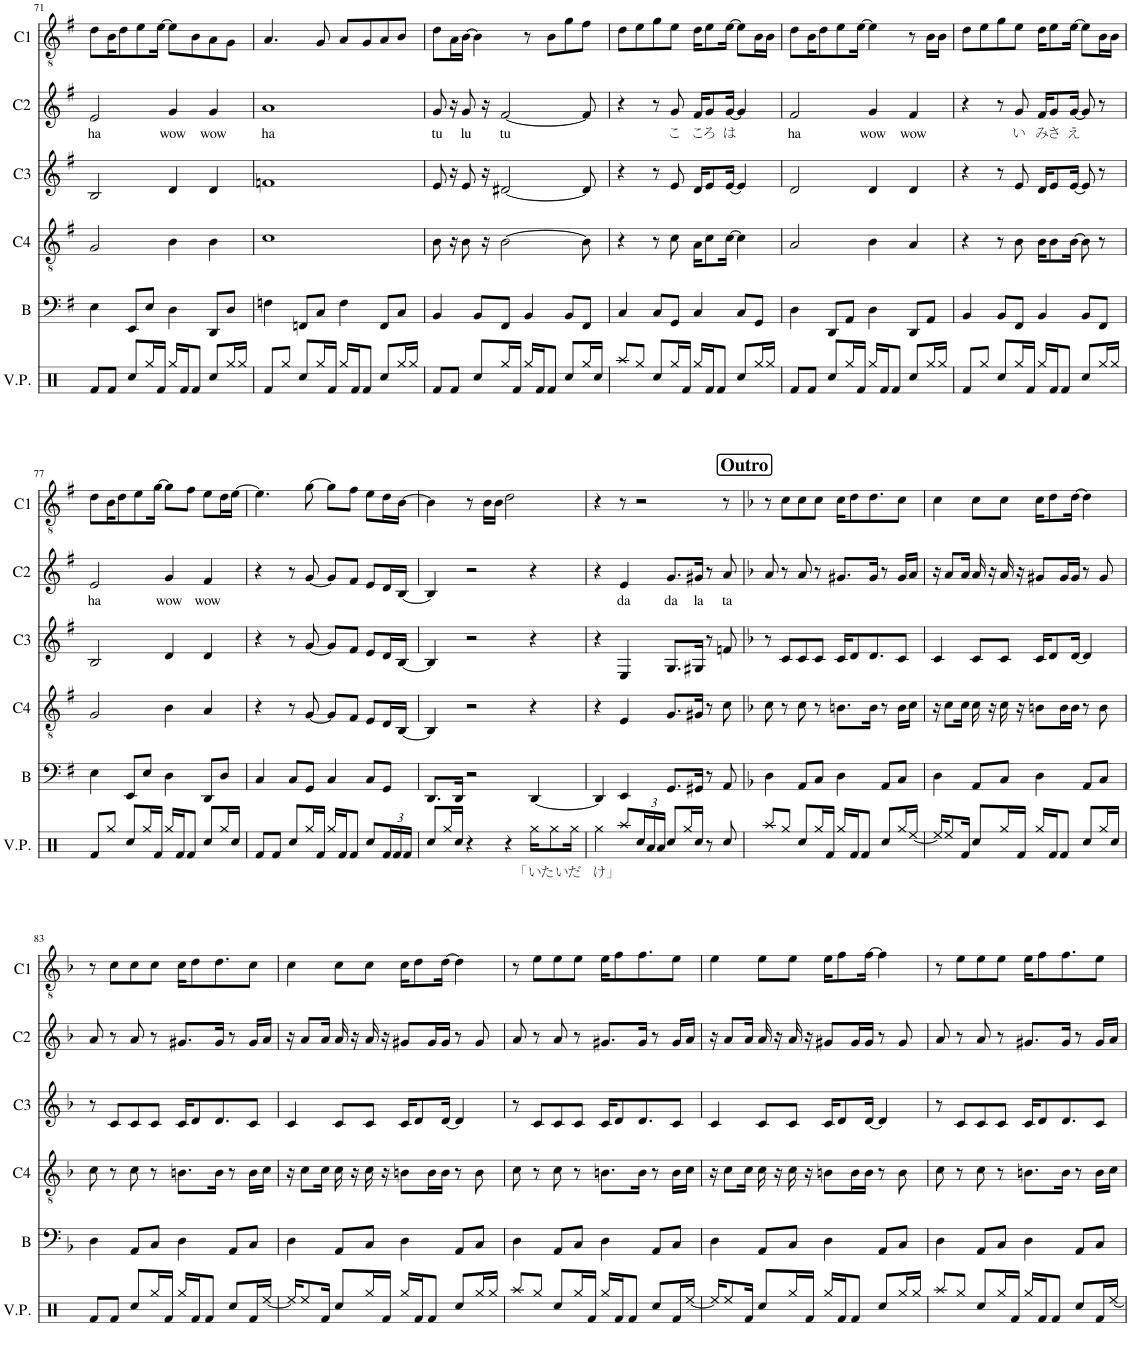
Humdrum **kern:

**kern	**text	**kern	**kern	**kern	**kern	**text	**kern
*part6	*part6	*part5	*part4	*part3	*part2	*part2	*part1
*staff6	*staff6	*staff5	*staff4	*staff3	*staff2	*staff2	*staff1
*I"V.per	*	*I"Bass	*I"Chor4	*I"Chor3	*I"Chor2	*	*I"Chor1
*I'V.P.	*	*I'B	*I'C4	*I'C3	*I'C2	*	*I'C1
!!LO:PB:g=z
*clefX	*	*clefF4	*clefGv2	*clefG2	*clefG2	*	*clefGv2
*k[]	*	*k[f#]	*k[f#]	*k[f#]	*k[f#]	*	*k[f#]
*M4/4	*	*M4/4	*M4/4	*M4/4	*M4/4	*	*M4/4
=71	=71	=71	=71	=71	=71	=71	=71
!	!	!	!	!	!	!LO:LY:b	!
8Rf/L	.	4E\	2G/	2B/	2e/	ha	8d\L
8Rf/J	.	.	.	.	.	.	16B\K
.	.	.	.	.	.	.	8d\
8Rcc/L	.	8EE/L	.	.	.	.	.
.	.	.	.	.	.	.	8e\
16Rgg/L	.	8E/J	.	.	.	.	.
16Rf/JJ	.	.	.	.	.	.	[16e\Jk
!	!	!	!	!	!	!LO:LY:b	!
16Rgg/LL	.	4D\	4B\	4d/	4g/	wow	8e\L]
16Rf/J	.	.	.	.	.	.	.
8Rf/J	.	.	.	.	.	.	8B\
!	!	!	!	!	!	!LO:LY:b	!
8Rcc/L	.	8DD/L	4B\	4d/	4g/	wow	8A\
16Rgg/L	.	8D/J	.	.	.	.	8G\J
16Rgg/JJ	.	.	.	.	.	.	.
=72	=72	=72	=72	=72	=72	=72	=72
!	!	!	!	!	!	!LO:LY:b	!
8Rf/L	.	4Fn\	1c	1fn	1a	ha	4.A/
8Rgg/J	.	.	.	.	.	.	.
8Rcc/L	.	8FFn/L	.	.	.	.	.
16Rgg/L	.	8C/J	.	.	.	.	8G/
16Rf/JJ	.	.	.	.	.	.	.
16Rgg/LL	.	4F\	.	.	.	.	8A/L
16Rf/J	.	.	.	.	.	.	.
8Rf/J	.	.	.	.	.	.	8G/
8Rcc/L	.	8FF/L	.	.	.	.	8A/
16Rgg/L	.	8C/J	.	.	.	.	8B/J
16Rgg/JJ	.	.	.	.	.	.	.
=73	=73	=73	=73	=73	=73	=73	=73
!	!	!	!	!	!	!LO:LY:b	!
8Rf/L	.	4BB/	8B\	8e/	8g/	tu	8d\L
8Rf/J	.	.	16r	16r	16r	.	16A\L
!	!	!	!	!	!	!LO:LY:b	!
.	.	.	8B\	8e/	8g/	lu	[16B\JJ
8Rcc/L	.	8BB/L	.	.	.	.	4B\]
.	.	.	16r	16r	16r	.	.
!	!	!	!	!	!	!LO:LY:b	!
16Rgg/L	.	8FF#/J	[2B\	[2d#X/	[2f#/	tu	.
16Rf/JJ	.	.	.	.	.	.	.
16Rgg/LL	.	4BB/	.	.	.	.	8r
16Rf/J	.	.	.	.	.	.	.
8Rf/J	.	.	.	.	.	.	8B\L
8Rcc/L	.	8BB/L	.	.	.	.	8g\
16Rgg/L	.	8FF#/J	8B\]	8d#/]	8f#/]	.	8f#\J
16Rcc/JJ	.	.	.	.	.	.	.
=74	=74	=74	=74	=74	=74	=74	=74
8Raa/L	.	4C/	4r	4r	4r	.	8d\L
8Rgg/J	.	.	.	.	.	.	8e\
8Rcc/L	.	8C/L	8r	8r	8r	.	8g\
!	!	!	!	!	!	!LO:LY:b	!
16Rgg/L	.	8GG/J	8c\	8e/	8g/	こ	8e\J
16Rf/JJ	.	.	.	.	.	.	.
!	!	!	!	!	!	!LO:LY:b	!
16Rgg/LL	.	4C/	16A\KL	16d/KL	16f#/KL	こ	16d\KL
!	!	!	!	!	!	!LO:LY:b	!
16Rf/J	.	.	8c\	8e/	8g/	ろ	8e\
8Rf/J	.	.	.	.	.	.	.
!	!	!	!	!	!	!LO:LY:b	!
.	.	.	[16c\Jk	[16e/Jk	[16g/Jk	は	[16e\Jk
8Rcc/L	.	8C/L	4c\]	4e/]	4g/]	.	8e\L]
16Rgg/L	.	8GG/J	.	.	.	.	16B\L
16Rgg/JJ	.	.	.	.	.	.	16B\JJ
=75	=75	=75	=75	=75	=75	=75	=75
!	!	!	!	!	!	!LO:LY:b	!
8Rf/L	.	4D\	2A/	2d/	2f#/	ha	8d\L
8Rf/J	.	.	.	.	.	.	16B\K
.	.	.	.	.	.	.	8d\
8Rcc/L	.	8DD/L	.	.	.	.	.
.	.	.	.	.	.	.	8e\
16Rgg/L	.	8AA/J	.	.	.	.	.
16Rf/JJ	.	.	.	.	.	.	[16e\Jk
!	!	!	!	!	!	!LO:LY:b	!
16Rgg/LL	.	4D\	4B\	4d/	4g/	wow	4e\]
16Rf/J	.	.	.	.	.	.	.
8Rf/J	.	.	.	.	.	.	.
!	!	!	!	!	!	!LO:LY:b	!
8Rcc/L	.	8DD/L	4A/	4d/	4f#/	wow	8r
16Rgg/L	.	8AA/J	.	.	.	.	16B\LL
16Rgg/JJ	.	.	.	.	.	.	16B\JJ
=76	=76	=76	=76	=76	=76	=76	=76
8Rf/L	.	4BB/	4r	4r	4r	.	8d\L
8Rgg/J	.	.	.	.	.	.	8e\
8Rcc/L	.	8BB/L	8r	8r	8r	.	8g\
!	!	!	!	!	!	!LO:LY:b	!
16Rgg/L	.	8FF#/J	8B\	8e/	8g/	い	8e\J
16Rf/JJ	.	.	.	.	.	.	.
!	!	!	!	!	!	!LO:LY:b	!
16Rgg/LL	.	4BB/	16B\KL	16d/KL	16f#/KL	み	16d\KL
!	!	!	!	!	!	!LO:LY:b	!
16Rf/J	.	.	8B\	8e/	8g/	さ	8e\
8Rf/J	.	.	.	.	.	.	.
!	!	!	!	!	!	!LO:LY:b	!
.	.	.	[16B\Jk	[16e/Jk	[16g/Jk	え	[16e\Jk
8Rcc/L	.	8BB/L	8B\]	8e/]	8g/]	.	8e\L]
16Rgg/L	.	8FF#/J	8r	8r	8r	.	16B\L
16Rgg/JJ	.	.	.	.	.	.	16B\JJ
!!LO:LB:g=z
=77	=77	=77	=77	=77	=77	=77	=77
!	!	!	!	!	!	!LO:LY:b	!
8Rf/L	.	4E\	2G/	2B/	2e/	ha	8d\L
8Rgg/J	.	.	.	.	.	.	16B\K
.	.	.	.	.	.	.	8d\
8Rcc/L	.	8EE/L	.	.	.	.	.
.	.	.	.	.	.	.	8e\
16Rgg/L	.	8E/J	.	.	.	.	.
16Rf/JJ	.	.	.	.	.	.	[16g\Jk
!	!	!	!	!	!	!LO:LY:b	!
16Rgg/LL	.	4D\	4B\	4d/	4g/	wow	8g\L]
16Rf/J	.	.	.	.	.	.	.
8Rf/J	.	.	.	.	.	.	8f#\J
!	!	!	!	!	!	!LO:LY:b	!
8Rcc/L	.	8DD/L	4A/	4d/	4f#/	wow	8e\L
16Rgg/L	.	8D/J	.	.	.	.	16d\L
16Rcc/JJ	.	.	.	.	.	.	[16e\JJ
=78	=78	=78	=78	=78	=78	=78	=78
8Rf/L	.	4C/	4r	4r	4r	.	4.e\]
8Rf/J	.	.	.	.	.	.	.
8Rcc/L	.	8C/L	8r	8r	8r	.	.
16Rgg/L	.	8GG/J	[8G/	[8g/	[8g/	.	[8g\
16Rf/JJ	.	.	.	.	.	.	.
16Rgg/LL	.	4C/	8G/L]	8g/L]	8g/L]	.	8g\L]
16Rf/J	.	.	.	.	.	.	.
8Rf/J	.	.	8F#/J	8f#/J	8f#/J	.	8f#\J
8Rcc/L	.	8C/L	8E/L	8e/L	8e/L	.	8e\L
*Xbrackettup	*	*	*	*	*	*	*
24Rf/L	.	8GG/J	16D/L	16d/L	16d/L	.	16d\L
24Rf/	.	.	.	.	.	.	.
.	.	.	[16BB/JJ	[16B/JJ	[16B/JJ	.	[16B\JJ
24Rf/JJ	.	.	.	.	.	.	.
=79	=79	=79	=79	=79	=79	=79	=79
8Rcc/L	.	8.DD/L	4BB/]	4B/]	4B/]	.	4B\]
16Rgg/L	.	.	.	.	.	.	.
16Rcc/JJ	.	16DD/Jk	.	.	.	.	.
4r	.	2r	2r	2r	2r	.	8r
.	.	.	.	.	.	.	16B\LL
.	.	.	.	.	.	.	16B\JJ
4r	.	.	.	.	.	.	2d\
!	!LO:LY:b	!	!	!	!	!	!
16Rgg\KL	「い	[4DD/	4r	4r	4r	.	.
!	!LO:LY:b	!	!	!	!	!	!
8Rgg\	たい	.	.	.	.	.	.
!	!LO:LY:b	!	!	!	!	!	!
16Rgg\Jk	だ	.	.	.	.	.	.
=80	=80	=80	=80	=80	=80	=80	=80
!	!LO:LY:b	!	!	!	!	!	!
4Rgg\	け」	4DD/]	4r	4r	4r	.	4r
!	!	!	!	!	!	!LO:LY:b	!
8Raa/L	.	4EE/	4E/	4E/	4e/	da	8r
24Rcc/L	.	.	.	.	.	.	2r
24Ra/	.	.	.	.	.	.	.
24Ra/JJ	.	.	.	.	.	.	.
!	!	!	!	!	!	!LO:LY:b	!
8Rcc/L	.	8.GG/L	8.G/L	8.G/L	8.g/L	da	.
16Rgg/L	.	.	.	.	.	.	.
!	!	!	!	!	!	!LO:LY:b	!
16Rcc/JJ	.	16GG#X/Jk	16G#X/Jk	16G#X/Jk	16g#X/Jk	la	.
8r	.	8r	8r	8r	8r	.	.
!	!	!	!	!	!	!LO:LY:b	!
8Rcc/	.	8AA/	8c\	8fn/	8a/	ta	8r
!!LO:REH:place=s1:a:B:cj:fs=14:t=Outro
=81	=81	=81	=81	=81	=81	=81	=81
*	*	*k[b-]	*k[b-]	*k[b-]	*k[b-]	*	*k[b-]
8Raa/L	.	4D\	8c\	8r	8a/	.	8r
8Rgg/J	.	.	8r	8c/L	8r	.	8c\L
8Rcc/L	.	8AA/L	8c\	8c/	8a/	.	8c\
16Rgg/L	.	8C/J	8r	8c/J	8r	.	8c\J
16Rf/JJ	.	.	.	.	.	.	.
16Rgg/LL	.	4D\	8.Bn\L	16c/KL	8.g#X/L	.	16c\KL
16Rf/J	.	.	.	8d/	.	.	8d\
8Rf/J	.	.	.	.	.	.	.
.	.	.	16B\Jk	8.d/	16g#/Jk	.	8.d\
8Rcc/L	.	8AA/L	8r	.	8r	.	.
16Rgg/L	.	8C/J	16B\LL	8c/J	16g#/LL	.	8c\J
[16Ree/JJ	.	.	16c\JJ	.	16a/JJ	.	.
=82	=82	=82	=82	=82	=82	=82	=82
16Ree/KL]	.	4D\	16r	4c/	16r	.	4c\
8Ree/	.	.	8c\L	.	8a/L	.	.
16Rf/Jk	.	.	16c\Jk	.	16a/Jk	.	.
8Rcc/L	.	8AA/L	16c\	8c/L	16a/	.	8c\L
.	.	.	16r	.	16r	.	.
16Rgg/L	.	8C/J	16c\	8c/J	16a/	.	8c\J
16Rf/JJ	.	.	16r	.	16r	.	.
16Rgg/LL	.	4D\	8Bn\L	16c/KL	8g#X/L	.	16c\KL
16Rf/J	.	.	.	8d/	.	.	8d\
8Rf/J	.	.	16B\L	.	16g#/L	.	.
.	.	.	16B\JJ	[16d/Jk	16g#/JJ	.	[16d\Jk
8Rcc/L	.	8AA/L	8r	4d/]	8r	.	4d\]
16Rgg/L	.	8C/J	8B\	.	8g#/	.	.
16Rcc/JJ	.	.	.	.	.	.	.
!!LO:LB:g=z
=83	=83	=83	=83	=83	=83	=83	=83
8Rf/L	.	4D\	8c\	8r	8a/	.	8r
8Rf/J	.	.	8r	8c/L	8r	.	8c\L
8Rcc/L	.	8AA/L	8c\	8c/	8a/	.	8c\
16Rgg/L	.	8C/J	8r	8c/J	8r	.	8c\J
16Rf/JJ	.	.	.	.	.	.	.
16Rgg/LL	.	4D\	8.Bn\L	16c/KL	8.g#X/L	.	16c\KL
16Rf/J	.	.	.	8d/	.	.	8d\
8Rf/J	.	.	.	.	.	.	.
.	.	.	16B\Jk	8.d/	16g#/Jk	.	8.d\
8Rcc/L	.	8AA/L	8r	.	8r	.	.
16Rf/L	.	8C/J	16B\LL	8c/J	16g#/LL	.	8c\J
[16Ree/JJ	.	.	16c\JJ	.	16a/JJ	.	.
=84	=84	=84	=84	=84	=84	=84	=84
16Ree/KL]	.	4D\	16r	4c/	16r	.	4c\
8Ree/	.	.	8c\L	.	8a/L	.	.
16Rf/Jk	.	.	16c\Jk	.	16a/Jk	.	.
8Rcc/L	.	8AA/L	16c\	8c/L	16a/	.	8c\L
.	.	.	16r	.	16r	.	.
16Rgg/L	.	8C/J	16c\	8c/J	16a/	.	8c\J
16Rf/JJ	.	.	16r	.	16r	.	.
16Rgg/LL	.	4D\	8Bn\L	16c/KL	8g#X/L	.	16c\KL
16Rf/J	.	.	.	8d/	.	.	8d\
8Rf/J	.	.	16B\L	.	16g#/L	.	.
.	.	.	16B\JJ	[16d/Jk	16g#/JJ	.	[16d\Jk
8Rcc/L	.	8AA/L	8r	4d/]	8r	.	4d\]
16Rgg/L	.	8C/J	8B\	.	8g#/	.	.
16Rgg/JJ	.	.	.	.	.	.	.
=85	=85	=85	=85	=85	=85	=85	=85
8Raa/L	.	4D\	8c\	8r	8a/	.	8r
8Rgg/J	.	.	8r	8c/L	8r	.	8e\L
8Rcc/L	.	8AA/L	8c\	8c/	8a/	.	8e\
16Rgg/L	.	8C/J	8r	8c/J	8r	.	8e\J
16Rf/JJ	.	.	.	.	.	.	.
16Rgg/LL	.	4D\	8.Bn\L	16c/KL	8.g#X/L	.	16e\KL
16Rf/J	.	.	.	8d/	.	.	8f\
8Rf/J	.	.	.	.	.	.	.
.	.	.	16B\Jk	8.d/	16g#/Jk	.	8.f\
8Rcc/L	.	8AA/L	8r	.	8r	.	.
16Rf/L	.	8C/J	16B\LL	8c/J	16g#/LL	.	8e\J
[16Ree/JJ	.	.	16c\JJ	.	16a/JJ	.	.
=86	=86	=86	=86	=86	=86	=86	=86
16Ree/KL]	.	4D\	16r	4c/	16r	.	4e\
8Ree/	.	.	8c\L	.	8a/L	.	.
16Rf/Jk	.	.	16c\Jk	.	16a/Jk	.	.
8Rcc/L	.	8AA/L	16c\	8c/L	16a/	.	8e\L
.	.	.	16r	.	16r	.	.
16Rgg/L	.	8C/J	16c\	8c/J	16a/	.	8e\J
16Rf/JJ	.	.	16r	.	16r	.	.
16Rgg/LL	.	4D\	8Bn\L	16c/KL	8g#X/L	.	16e\KL
16Rf/J	.	.	.	8d/	.	.	8f\
8Rf/J	.	.	16B\L	.	16g#/L	.	.
.	.	.	16B\JJ	[16d/Jk	16g#/JJ	.	[16f\Jk
8Rcc/L	.	8AA/L	8r	4d/]	8r	.	4f\]
16Rgg/L	.	8C/J	8B\	.	8g#/	.	.
16Rgg/JJ	.	.	.	.	.	.	.
=87	=87	=87	=87	=87	=87	=87	=87
8Raa/L	.	4D\	8c\	8r	8a/	.	8r
8Rgg/J	.	.	8r	8c/L	8r	.	8e\L
8Rcc/L	.	8AA/L	8c\	8c/	8a/	.	8e\
16Rgg/L	.	8C/J	8r	8c/J	8r	.	8e\J
16Rf/JJ	.	.	.	.	.	.	.
16Rgg/LL	.	4D\	8.Bn\L	16c/KL	8.g#X/L	.	16e\KL
16Rf/J	.	.	.	8d/	.	.	8f\
8Rf/J	.	.	.	.	.	.	.
.	.	.	16B\Jk	8.d/	16g#/Jk	.	8.f\
8Rcc/L	.	8AA/L	8r	.	8r	.	.
16Rf/L	.	8C/J	16B\LL	8c/J	16g#/LL	.	8e\J
[16Ree/JJ	.	.	16c\JJ	.	16a/JJ	.	.
=	=	=	=	=	=	=	=
*-	*-	*-	*-	*-	*-	*-	*-
